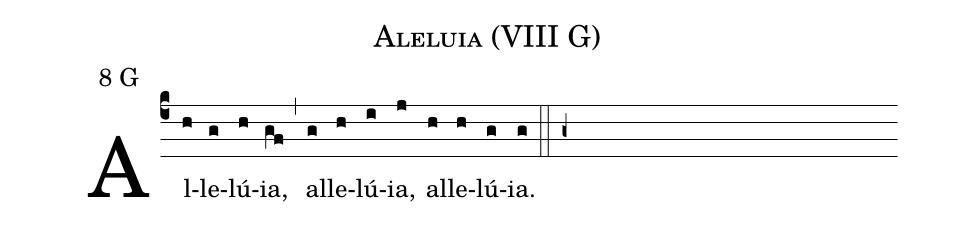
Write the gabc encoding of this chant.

name: Aleluia (VIII G);
mode: 8;
mode-differentia: G;
%%
(c4)

Al(h)le(g)lú(h)ia,(gf) (,) al(g)le(h)lú(i)ia,(j) al(h)le(h)lú(g)ia.(g)

(::)

(g+)
